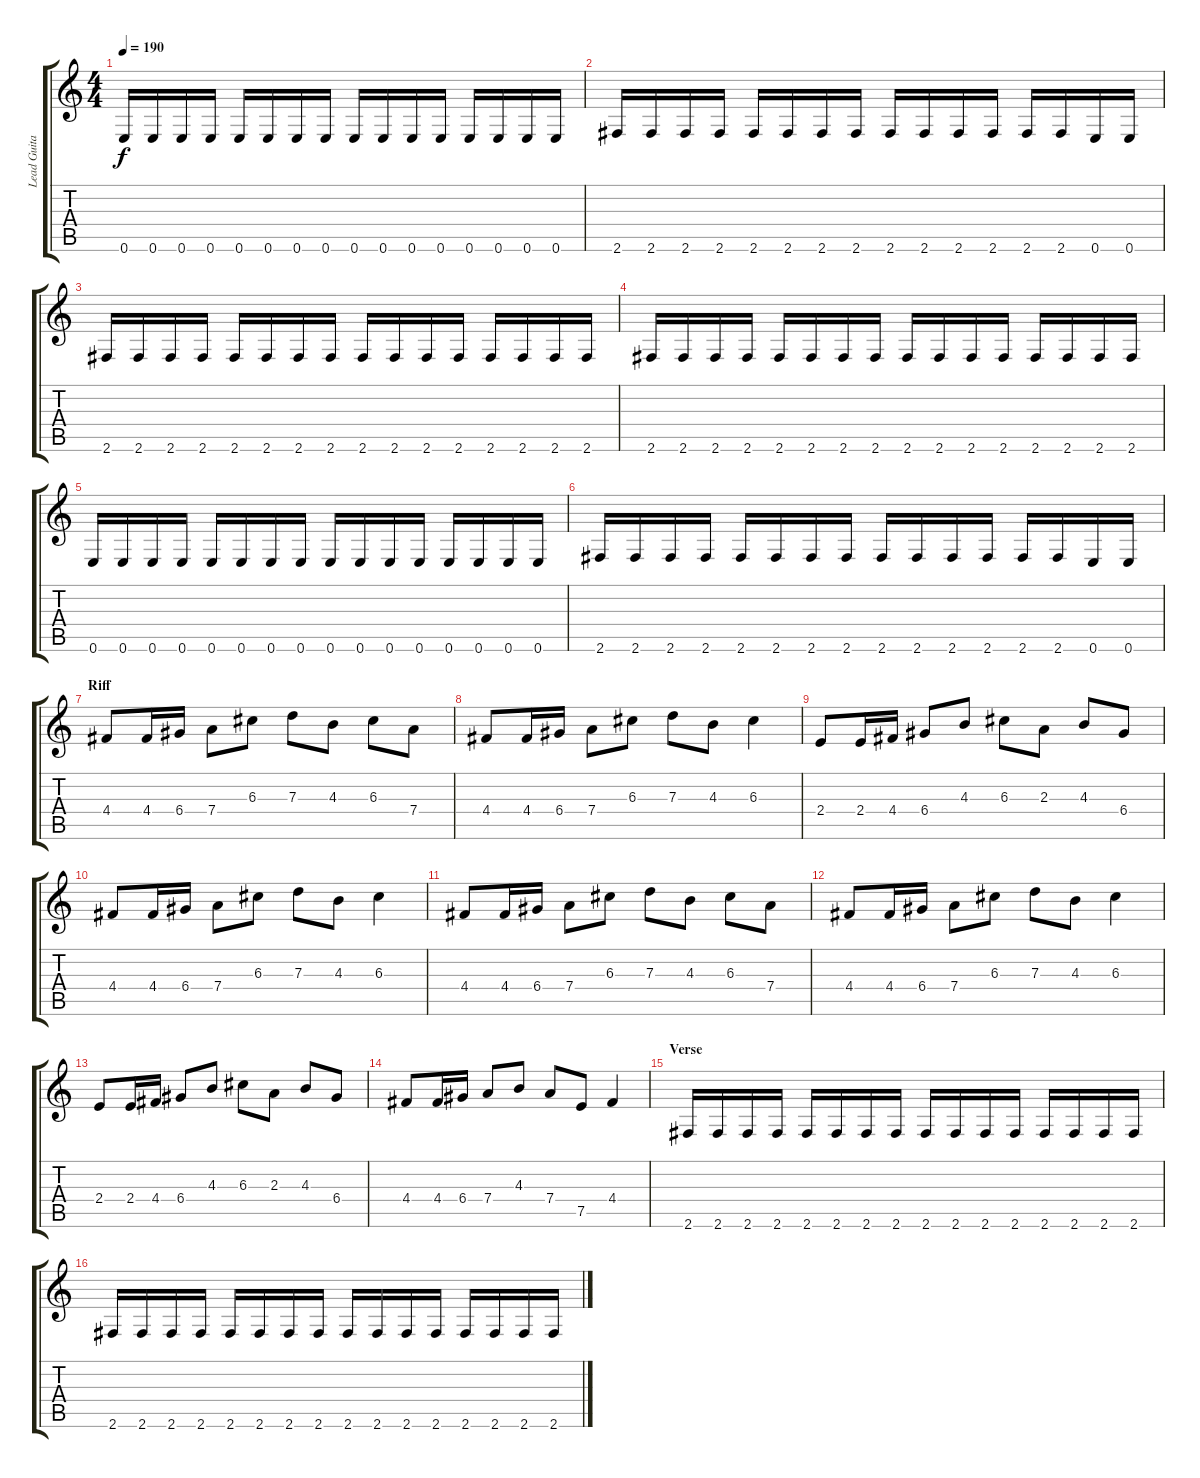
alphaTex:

\track ("Lead Guitar I" "Lead Guita") {instrument distortionguitar}
\staff {score tabs}
\tuning (E4 B3 G3 D3 A2 E2) {hide}
\ts (4 4)
\tempo 190
\clef g2
\ks c
0.6.16{dy f} 0.6.16 0.6.16 0.6.16 0.6.16 0.6.16 0.6.16 0.6.16 0.6.16 0.6.16 0.6.16 0.6.16 0.6.16 0.6.16 0.6.16 0.6.16 |
2.6.16 2.6.16 2.6.16 2.6.16 2.6.16 2.6.16 2.6.16 2.6.16 2.6.16 2.6.16 2.6.16 2.6.16 2.6.16 2.6.16 0.6.16 0.6.16 |
2.6.16 2.6.16 2.6.16 2.6.16 2.6.16 2.6.16 2.6.16 2.6.16 2.6.16 2.6.16 2.6.16 2.6.16 2.6.16 2.6.16 2.6.16 2.6.16 |
2.6.16 2.6.16 2.6.16 2.6.16 2.6.16 2.6.16 2.6.16 2.6.16 2.6.16 2.6.16 2.6.16 2.6.16 2.6.16 2.6.16 2.6.16 2.6.16 |
0.6.16 0.6.16 0.6.16 0.6.16 0.6.16 0.6.16 0.6.16 0.6.16 0.6.16 0.6.16 0.6.16 0.6.16 0.6.16 0.6.16 0.6.16 0.6.16 |
2.6.16 2.6.16 2.6.16 2.6.16 2.6.16 2.6.16 2.6.16 2.6.16 2.6.16 2.6.16 2.6.16 2.6.16 2.6.16 2.6.16 0.6.16 0.6.16 |
\section ("" "Riff")
4.4.8 4.4.16 6.4.16 7.4.8 6.3.8 7.3.8 4.3.8 6.3.8 7.4.8 |
4.4.8 4.4.16 6.4.16 7.4.8 6.3.8 7.3.8 4.3.8 6.3.4 |
2.4.8 2.4.16 4.4.16 6.4.8 4.3.8 6.3.8 2.3.8 4.3.8 6.4.8 |
4.4.8 4.4.16 6.4.16 7.4.8 6.3.8 7.3.8 4.3.8 6.3.4 |
4.4.8 4.4.16 6.4.16 7.4.8 6.3.8 7.3.8 4.3.8 6.3.8 7.4.8 |
4.4.8 4.4.16 6.4.16 7.4.8 6.3.8 7.3.8 4.3.8 6.3.4 |
2.4.8 2.4.16 4.4.16 6.4.8 4.3.8 6.3.8 2.3.8 4.3.8 6.4.8 |
4.4.8 4.4.16 6.4.16 7.4.8 4.3.8 7.4.8 7.5.8 4.4.4 |
\section ("" "Verse")
2.6.16 2.6.16 2.6.16 2.6.16 2.6.16 2.6.16 2.6.16 2.6.16 2.6.16 2.6.16 2.6.16 2.6.16 2.6.16 2.6.16 2.6.16 2.6.16 |
2.6.16 2.6.16 2.6.16 2.6.16 2.6.16 2.6.16 2.6.16 2.6.16 2.6.16 2.6.16 2.6.16 2.6.16 2.6.16 2.6.16 2.6.16 2.6.16
